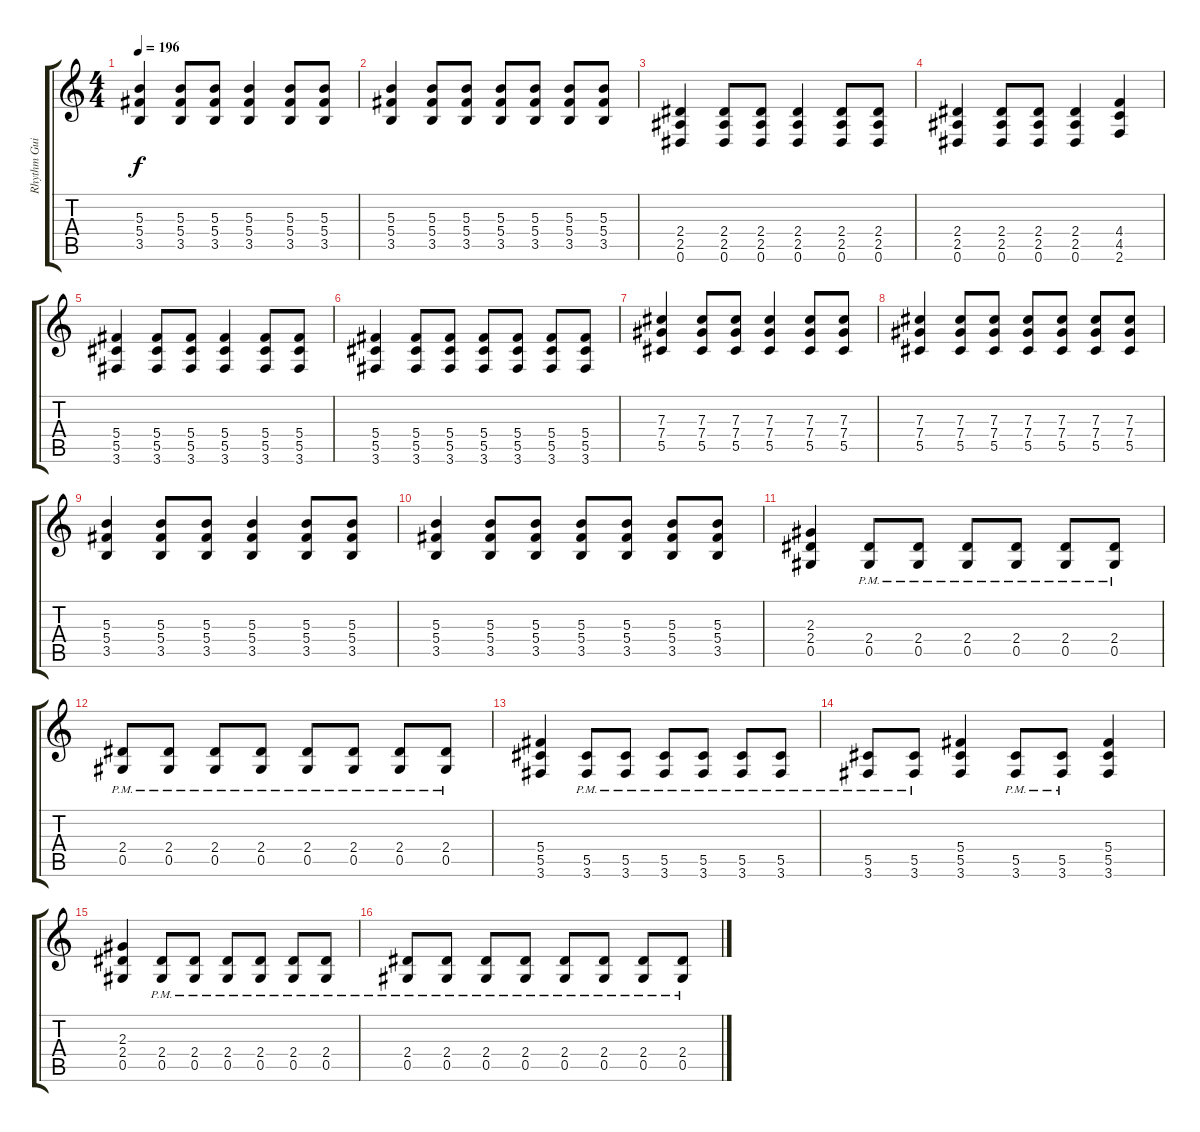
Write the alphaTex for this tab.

\track ("Rhythm Guitar  " "Rhythm Gui") {instrument overdrivenguitar}
\staff {score tabs}
\tuning (Eb4 Bb3 Gb3 Db3 Ab2 Eb2) {hide}
\ts (4 4)
\tempo 196
\clef g2
\ks c
(5.3 5.4 3.5).4{dy f} (5.3 5.4 3.5).8 (5.3 5.4 3.5).8 (5.3 5.4 3.5).4 (5.3 5.4 3.5).8 (5.3 5.4 3.5).8 |
(5.3 5.4 3.5).4 (5.3 5.4 3.5).8 (5.3 5.4 3.5).8 (5.3 5.4 3.5).8 (5.3 5.4 3.5).8 (5.3 5.4 3.5).8 (5.3 5.4 3.5).8 |
(2.4 2.5 0.6).4 (2.4 2.5 0.6).8 (2.4 2.5 0.6).8 (2.4 2.5 0.6).4 (2.4 2.5 0.6).8 (2.4 2.5 0.6).8 |
(2.4 2.5 0.6).4 (2.4 2.5 0.6).8 (2.4 2.5 0.6).8 (2.4 2.5 0.6).4 (4.4 4.5 2.6).4 |
(5.4 5.5 3.6).4 (5.4 5.5 3.6).8 (5.4 5.5 3.6).8 (5.4 5.5 3.6).4 (5.4 5.5 3.6).8 (5.4 5.5 3.6).8 |
(5.4 5.5 3.6).4 (5.4 5.5 3.6).8 (5.4 5.5 3.6).8 (5.4 5.5 3.6).8 (5.4 5.5 3.6).8 (5.4 5.5 3.6).8 (5.4 5.5 3.6).8 |
(7.3 7.4 5.5).4 (7.3 7.4 5.5).8 (7.3 7.4 5.5).8 (7.3 7.4 5.5).4 (7.3 7.4 5.5).8 (7.3 7.4 5.5).8 |
(7.3 7.4 5.5).4 (7.3 7.4 5.5).8 (7.3 7.4 5.5).8 (7.3 7.4 5.5).8 (7.3 7.4 5.5).8 (7.3 7.4 5.5).8 (7.3 7.4 5.5).8 |
(5.3 5.4 3.5).4 (5.3 5.4 3.5).8 (5.3 5.4 3.5).8 (5.3 5.4 3.5).4 (5.3 5.4 3.5).8 (5.3 5.4 3.5).8 |
(5.3 5.4 3.5).4 (5.3 5.4 3.5).8 (5.3 5.4 3.5).8 (5.3 5.4 3.5).8 (5.3 5.4 3.5).8 (5.3 5.4 3.5).8 (5.3 5.4 3.5).8 |
(2.3 2.4 0.5).4 (2.4{pm} 0.5{pm}).8 (2.4{pm} 0.5{pm}).8 (2.4{pm} 0.5{pm}).8 (2.4{pm} 0.5{pm}).8 (2.4{pm} 0.5{pm}).8 (2.4{pm} 0.5{pm}).8 |
(2.4{pm} 0.5{pm}).8 (2.4{pm} 0.5{pm}).8 (2.4{pm} 0.5{pm}).8 (2.4{pm} 0.5{pm}).8 (2.4{pm} 0.5{pm}).8 (2.4{pm} 0.5{pm}).8 (2.4{pm} 0.5{pm}).8 (2.4{pm} 0.5{pm}).8 |
(5.4 5.5 3.6).4 (5.5{pm} 3.6{pm}).8 (5.5{pm} 3.6{pm}).8 (5.5{pm} 3.6{pm}).8 (5.5{pm} 3.6{pm}).8 (5.5{pm} 3.6{pm}).8 (5.5{pm} 3.6{pm}).8 |
(5.5{pm} 3.6{pm}).8 (5.5{pm} 3.6{pm}).8 (5.4 5.5 3.6).4 (5.5{pm} 3.6{pm}).8 (5.5{pm} 3.6{pm}).8 (5.4 5.5 3.6).4 |
(2.3 2.4 0.5).4 (2.4{pm} 0.5{pm}).8 (2.4{pm} 0.5{pm}).8 (2.4{pm} 0.5{pm}).8 (2.4{pm} 0.5{pm}).8 (2.4{pm} 0.5{pm}).8 (2.4{pm} 0.5{pm}).8 |
(2.4{pm} 0.5{pm}).8 (2.4{pm} 0.5{pm}).8 (2.4{pm} 0.5{pm}).8 (2.4{pm} 0.5{pm}).8 (2.4{pm} 0.5{pm}).8 (2.4{pm} 0.5{pm}).8 (2.4{pm} 0.5{pm}).8 (2.4{pm} 0.5{pm}).8
